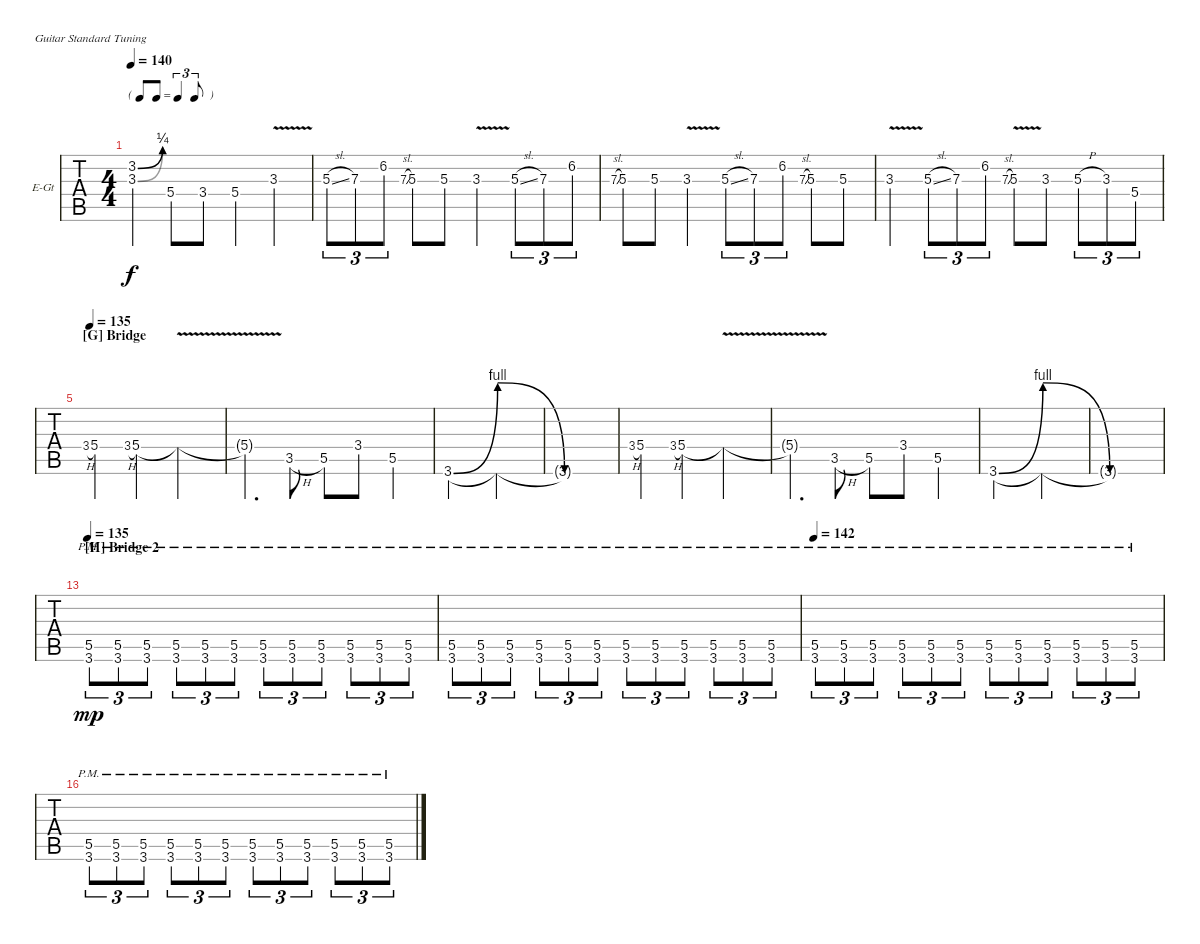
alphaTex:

\defaultSystemsLayout 4
\bracketExtendMode nobrackets
\firstSystemTrackNameOrientation horizontal
\otherSystemsTrackNameOrientation horizontal
\defaultBarNumberDisplay FirstOfSystem
\track ("Guitar" "E-Gt") {instrument distortionguitar}
\staff {tabs}
\tuning (E4 B3 G3 D3 A2 E2)
\ts (4 4)
\tf triplet8th
\scale
0.186874
\tempo 140
\accidentals auto
\clef g2
\ottava regular
\simile none
\ks c
(3.3{be (bend 0 0 30.599999999999998 1)} 3.2{be (bend 0 0 30.599999999999998 1)}).4{lyrics (0 "") lyrics (1 "") lyrics (2 "") lyrics (3 "") lyrics (4 "") dy f} 5.4.8{lyrics (0 "") lyrics (1 "") lyrics (2 "") lyrics (3 "") lyrics (4 "")} 3.4.8{lyrics (0 "") lyrics (1 "") lyrics (2 "") lyrics (3 "") lyrics (4 "")} 5.4.4{lyrics (0 "") lyrics (1 "") lyrics (2 "") lyrics (3 "") lyrics (4 "")} 3.3{v}.4{lyrics (0 "") lyrics (1 "") lyrics (2 "") lyrics (3 "") lyrics (4 "")} |
\scale
0.266963 5.3{sl}.8{tu (3 2) lyrics (0 "") lyrics (1 "") lyrics (2 "") lyrics (3 "") lyrics (4 "")} 7.3.8{tu (3 2) lyrics (0 "") lyrics (1 "") lyrics (2 "") lyrics (3 "") lyrics (4 "")} 6.2.8{tu (3 2) lyrics (0 "") lyrics (1 "") lyrics (2 "") lyrics (3 "") lyrics (4 "")} 7.3{sl}.8{tu (3 2) lyrics (0 "") lyrics (1 "") lyrics (2 "") lyrics (3 "") lyrics (4 "") gr onbeat} 5.3.8{lyrics (0 "") lyrics (1 "") lyrics (2 "") lyrics (3 "") lyrics (4 "")} 5.3.8{lyrics (0 "") lyrics (1 "") lyrics (2 "") lyrics (3 "") lyrics (4 "")} 3.3{v}.4{lyrics (0 "") lyrics (1 "") lyrics (2 "") lyrics (3 "") lyrics (4 "")} 5.3{sl}.8{tu (3 2) lyrics (0 "") lyrics (1 "") lyrics (2 "") lyrics (3 "") lyrics (4 "")} 7.3.8{tu (3 2) lyrics (0 "") lyrics (1 "") lyrics (2 "") lyrics (3 "") lyrics (4 "")} 6.2.8{tu (3 2) lyrics (0 "") lyrics (1 "") lyrics (2 "") lyrics (3 "") lyrics (4 "")} |
\scale
0.279199 7.3{sl}.8{tu (3 2) lyrics (0 "") lyrics (1 "") lyrics (2 "") lyrics (3 "") lyrics (4 "") gr onbeat} 5.3.8{lyrics (0 "") lyrics (1 "") lyrics (2 "") lyrics (3 "") lyrics (4 "")} 5.3.8{lyrics (0 "") lyrics (1 "") lyrics (2 "") lyrics (3 "") lyrics (4 "")} 3.3{v}.4{lyrics (0 "") lyrics (1 "") lyrics (2 "") lyrics (3 "") lyrics (4 "")} 5.3{sl}.8{tu (3 2) lyrics (0 "") lyrics (1 "") lyrics (2 "") lyrics (3 "") lyrics (4 "")} 7.3.8{tu (3 2) lyrics (0 "") lyrics (1 "") lyrics (2 "") lyrics (3 "") lyrics (4 "")} 6.2.8{tu (3 2) lyrics (0 "") lyrics (1 "") lyrics (2 "") lyrics (3 "") lyrics (4 "")} 7.3{sl}.8{tu (3 2) lyrics (0 "") lyrics (1 "") lyrics (2 "") lyrics (3 "") lyrics (4 "") gr onbeat} 5.3.8{lyrics (0 "") lyrics (1 "") lyrics (2 "") lyrics (3 "") lyrics (4 "")} 5.3.8{lyrics (0 "") lyrics (1 "") lyrics (2 "") lyrics (3 "") lyrics (4 "")} |
\scale
0.266963 3.3{v}.4{lyrics (0 "") lyrics (1 "") lyrics (2 "") lyrics (3 "") lyrics (4 "")} 5.3{sl}.8{tu (3 2) lyrics (0 "") lyrics (1 "") lyrics (2 "") lyrics (3 "") lyrics (4 "")} 7.3.8{tu (3 2) lyrics (0 "") lyrics (1 "") lyrics (2 "") lyrics (3 "") lyrics (4 "")} 6.2.8{tu (3 2) lyrics (0 "") lyrics (1 "") lyrics (2 "") lyrics (3 "") lyrics (4 "")} 7.3{sl}.8{tu (3 2) lyrics (0 "") lyrics (1 "") lyrics (2 "") lyrics (3 "") lyrics (4 "") gr onbeat} 5.3{v}.8{lyrics (0 "") lyrics (1 "") lyrics (2 "") lyrics (3 "") lyrics (4 "")} 3.3.8{lyrics (0 "") lyrics (1 "") lyrics (2 "") lyrics (3 "") lyrics (4 "")} 5.3{h}.8{tu (3 2) lyrics (0 "") lyrics (1 "") lyrics (2 "") lyrics (3 "") lyrics (4 "")} 3.3.8{tu (3 2) lyrics (0 "") lyrics (1 "") lyrics (2 "") lyrics (3 "") lyrics (4 "")} 5.4.8{tu (3 2) lyrics (0 "") lyrics (1 "") lyrics (2 "") lyrics (3 "") lyrics (4 "")} |
\section ("G" "Bridge")
\scale
0.268041
\tempo (135 0.03125)
3.4{h}.8{lyrics (0 "") lyrics (1 "") lyrics (2 "") lyrics (3 "") lyrics (4 "") gr onbeat} 5.4.4{lyrics (0 "") lyrics (1 "") lyrics (2 "") lyrics (3 "") lyrics (4 "")} 3.4{h}.8{lyrics (0 "") lyrics (1 "") lyrics (2 "") lyrics (3 "") lyrics (4 "") gr onbeat} 5.4.4{lyrics (0 "") lyrics (1 "") lyrics (2 "") lyrics (3 "") lyrics (4 "")} 5.4{v t}.2{lyrics (0 "") lyrics (1 "") lyrics (2 "") lyrics (3 "") lyrics (4 "")} |
\scale
0.346392 5.4{v t}.4{d lyrics (0 "") lyrics (1 "") lyrics (2 "") lyrics (3 "") lyrics (4 "")} 3.5{h}.8{lyrics (0 "") lyrics (1 "") lyrics (2 "") lyrics (3 "") lyrics (4 "")} 5.5.8{lyrics (0 "") lyrics (1 "") lyrics (2 "") lyrics (3 "") lyrics (4 "")} 3.4.8{lyrics (0 "") lyrics (1 "") lyrics (2 "") lyrics (3 "") lyrics (4 "")} 5.5.4{lyrics (0 "") lyrics (1 "") lyrics (2 "") lyrics (3 "") lyrics (4 "")} |
\scale
0.25567 3.6{be (bend 0 0 59.4 4)}.2{lyrics (0 "") lyrics (1 "") lyrics (2 "") lyrics (3 "") lyrics (4 "")} 3.6{be (release 0 4 23.4 0) t}.2{lyrics (0 "") lyrics (1 "") lyrics (2 "") lyrics (3 "") lyrics (4 "")} |
\scale
0.129897 3.6{be (hold 0 0 60 0) v t}.1{lyrics (0 "") lyrics (1 "") lyrics (2 "") lyrics (3 "") lyrics (4 "")} |
\scale
0.268041 3.4{h}.8{lyrics (0 "") lyrics (1 "") lyrics (2 "") lyrics (3 "") lyrics (4 "") gr onbeat} 5.4.4{lyrics (0 "") lyrics (1 "") lyrics (2 "") lyrics (3 "") lyrics (4 "")} 3.4{h}.8{lyrics (0 "") lyrics (1 "") lyrics (2 "") lyrics (3 "") lyrics (4 "") gr onbeat} 5.4.4{lyrics (0 "") lyrics (1 "") lyrics (2 "") lyrics (3 "") lyrics (4 "")} 5.4{v t}.2{lyrics (0 "") lyrics (1 "") lyrics (2 "") lyrics (3 "") lyrics (4 "")} |
\scale
0.346392 5.4{v t}.4{d lyrics (0 "") lyrics (1 "") lyrics (2 "") lyrics (3 "") lyrics (4 "")} 3.5{h}.8{lyrics (0 "") lyrics (1 "") lyrics (2 "") lyrics (3 "") lyrics (4 "")} 5.5.8{lyrics (0 "") lyrics (1 "") lyrics (2 "") lyrics (3 "") lyrics (4 "")} 3.4.8{lyrics (0 "") lyrics (1 "") lyrics (2 "") lyrics (3 "") lyrics (4 "")} 5.5.4{lyrics (0 "") lyrics (1 "") lyrics (2 "") lyrics (3 "") lyrics (4 "")} |
\scale
0.25567 3.6{be (bend 0 0 59.4 4)}.2{lyrics (0 "") lyrics (1 "") lyrics (2 "") lyrics (3 "") lyrics (4 "")} 3.6{be (release 0 4 21 0) t}.2{lyrics (0 "") lyrics (1 "") lyrics (2 "") lyrics (3 "") lyrics (4 "")} |
\scale
0.129897 3.6{be (hold 0 0 60 0) v t}.1{lyrics (0 "") lyrics (1 "") lyrics (2 "") lyrics (3 "") lyrics (4 "")} |
\section ("H" "Bridge 2")
\scale
0.25
\tempo 135
(3.6{pm} 5.5{pm}).8{tu (3 2) lyrics (0 "") lyrics (1 "") lyrics (2 "") lyrics (3 "") lyrics (4 "") dy mp} (3.6{pm} 5.5{pm}).8{tu (3 2) lyrics (0 "") lyrics (1 "") lyrics (2 "") lyrics (3 "") lyrics (4 "")} (3.6{pm} 5.5{pm}).8{tu (3 2) lyrics (0 "") lyrics (1 "") lyrics (2 "") lyrics (3 "") lyrics (4 "")} (3.6{pm} 5.5{pm}).8{tu (3 2) lyrics (0 "") lyrics (1 "") lyrics (2 "") lyrics (3 "") lyrics (4 "")} (3.6{pm} 5.5{pm}).8{tu (3 2) lyrics (0 "") lyrics (1 "") lyrics (2 "") lyrics (3 "") lyrics (4 "")} (3.6{pm} 5.5{pm}).8{tu (3 2) lyrics (0 "") lyrics (1 "") lyrics (2 "") lyrics (3 "") lyrics (4 "")} (3.6{pm} 5.5{pm}).8{tu (3 2) lyrics (0 "") lyrics (1 "") lyrics (2 "") lyrics (3 "") lyrics (4 "")} (3.6{pm} 5.5{pm}).8{tu (3 2) lyrics (0 "") lyrics (1 "") lyrics (2 "") lyrics (3 "") lyrics (4 "")} (3.6{pm} 5.5{pm}).8{tu (3 2) lyrics (0 "") lyrics (1 "") lyrics (2 "") lyrics (3 "") lyrics (4 "")} (3.6{pm} 5.5{pm}).8{tu (3 2) lyrics (0 "") lyrics (1 "") lyrics (2 "") lyrics (3 "") lyrics (4 "")} (3.6{pm} 5.5{pm}).8{tu (3 2) lyrics (0 "") lyrics (1 "") lyrics (2 "") lyrics (3 "") lyrics (4 "")} (3.6{pm} 5.5{pm}).8{tu (3 2) lyrics (0 "") lyrics (1 "") lyrics (2 "") lyrics (3 "") lyrics (4 "")} |
\scale
0.25 (3.6{pm} 5.5{pm}).8{tu (3 2) lyrics (0 "") lyrics (1 "") lyrics (2 "") lyrics (3 "") lyrics (4 "")} (3.6{pm} 5.5{pm}).8{tu (3 2) lyrics (0 "") lyrics (1 "") lyrics (2 "") lyrics (3 "") lyrics (4 "")} (3.6{pm} 5.5{pm}).8{tu (3 2) lyrics (0 "") lyrics (1 "") lyrics (2 "") lyrics (3 "") lyrics (4 "")} (3.6{pm} 5.5{pm}).8{tu (3 2) lyrics (0 "") lyrics (1 "") lyrics (2 "") lyrics (3 "") lyrics (4 "")} (3.6{pm} 5.5{pm}).8{tu (3 2) lyrics (0 "") lyrics (1 "") lyrics (2 "") lyrics (3 "") lyrics (4 "")} (3.6{pm} 5.5{pm}).8{tu (3 2) lyrics (0 "") lyrics (1 "") lyrics (2 "") lyrics (3 "") lyrics (4 "")} (3.6{pm} 5.5{pm}).8{tu (3 2) lyrics (0 "") lyrics (1 "") lyrics (2 "") lyrics (3 "") lyrics (4 "")} (3.6{pm} 5.5{pm}).8{tu (3 2) lyrics (0 "") lyrics (1 "") lyrics (2 "") lyrics (3 "") lyrics (4 "")} (3.6{pm} 5.5{pm}).8{tu (3 2) lyrics (0 "") lyrics (1 "") lyrics (2 "") lyrics (3 "") lyrics (4 "")} (3.6{pm} 5.5{pm}).8{tu (3 2) lyrics (0 "") lyrics (1 "") lyrics (2 "") lyrics (3 "") lyrics (4 "")} (3.6{pm} 5.5{pm}).8{tu (3 2) lyrics (0 "") lyrics (1 "") lyrics (2 "") lyrics (3 "") lyrics (4 "")} (3.6{pm} 5.5{pm}).8{tu (3 2) lyrics (0 "") lyrics (1 "") lyrics (2 "") lyrics (3 "") lyrics (4 "")} |
\scale
0.25
\tempo 142
(3.6{pm} 5.5{pm}).8{tu (3 2) lyrics (0 "") lyrics (1 "") lyrics (2 "") lyrics (3 "") lyrics (4 "")} (3.6{pm} 5.5{pm}).8{tu (3 2) lyrics (0 "") lyrics (1 "") lyrics (2 "") lyrics (3 "") lyrics (4 "")} (3.6{pm} 5.5{pm}).8{tu (3 2) lyrics (0 "") lyrics (1 "") lyrics (2 "") lyrics (3 "") lyrics (4 "")} (3.6{pm} 5.5{pm}).8{tu (3 2) lyrics (0 "") lyrics (1 "") lyrics (2 "") lyrics (3 "") lyrics (4 "")} (3.6{pm} 5.5{pm}).8{tu (3 2) lyrics (0 "") lyrics (1 "") lyrics (2 "") lyrics (3 "") lyrics (4 "")} (3.6{pm} 5.5{pm}).8{tu (3 2) lyrics (0 "") lyrics (1 "") lyrics (2 "") lyrics (3 "") lyrics (4 "")} (3.6{pm} 5.5{pm}).8{tu (3 2) lyrics (0 "") lyrics (1 "") lyrics (2 "") lyrics (3 "") lyrics (4 "")} (3.6{pm} 5.5{pm}).8{tu (3 2) lyrics (0 "") lyrics (1 "") lyrics (2 "") lyrics (3 "") lyrics (4 "")} (3.6{pm} 5.5{pm}).8{tu (3 2) lyrics (0 "") lyrics (1 "") lyrics (2 "") lyrics (3 "") lyrics (4 "")} (3.6{pm} 5.5{pm}).8{tu (3 2) lyrics (0 "") lyrics (1 "") lyrics (2 "") lyrics (3 "") lyrics (4 "")} (3.6{pm} 5.5{pm}).8{tu (3 2) lyrics (0 "") lyrics (1 "") lyrics (2 "") lyrics (3 "") lyrics (4 "")} (3.6{pm} 5.5{pm}).8{tu (3 2) lyrics (0 "") lyrics (1 "") lyrics (2 "") lyrics (3 "") lyrics (4 "")} |
\scale
0.25 (3.6{pm} 5.5{pm}).8{tu (3 2) lyrics (0 "") lyrics (1 "") lyrics (2 "") lyrics (3 "") lyrics (4 "")} (3.6{pm} 5.5{pm}).8{tu (3 2) lyrics (0 "") lyrics (1 "") lyrics (2 "") lyrics (3 "") lyrics (4 "")} (3.6{pm} 5.5{pm}).8{tu (3 2) lyrics (0 "") lyrics (1 "") lyrics (2 "") lyrics (3 "") lyrics (4 "")} (3.6{pm} 5.5{pm}).8{tu (3 2) lyrics (0 "") lyrics (1 "") lyrics (2 "") lyrics (3 "") lyrics (4 "")} (3.6{pm} 5.5{pm}).8{tu (3 2) lyrics (0 "") lyrics (1 "") lyrics (2 "") lyrics (3 "") lyrics (4 "")} (3.6{pm} 5.5{pm}).8{tu (3 2) lyrics (0 "") lyrics (1 "") lyrics (2 "") lyrics (3 "") lyrics (4 "")} (3.6{pm} 5.5{pm}).8{tu (3 2) lyrics (0 "") lyrics (1 "") lyrics (2 "") lyrics (3 "") lyrics (4 "")} (3.6{pm} 5.5{pm}).8{tu (3 2) lyrics (0 "") lyrics (1 "") lyrics (2 "") lyrics (3 "") lyrics (4 "")} (3.6{pm} 5.5{pm}).8{tu (3 2) lyrics (0 "") lyrics (1 "") lyrics (2 "") lyrics (3 "") lyrics (4 "")} (3.6{pm} 5.5{pm}).8{tu (3 2) lyrics (0 "") lyrics (1 "") lyrics (2 "") lyrics (3 "") lyrics (4 "")} (3.6{pm} 5.5{pm}).8{tu (3 2) lyrics (0 "") lyrics (1 "") lyrics (2 "") lyrics (3 "") lyrics (4 "")} (3.6{pm} 5.5{pm}).8{tu (3 2) lyrics (0 "") lyrics (1 "") lyrics (2 "") lyrics (3 "") lyrics (4 "")}
